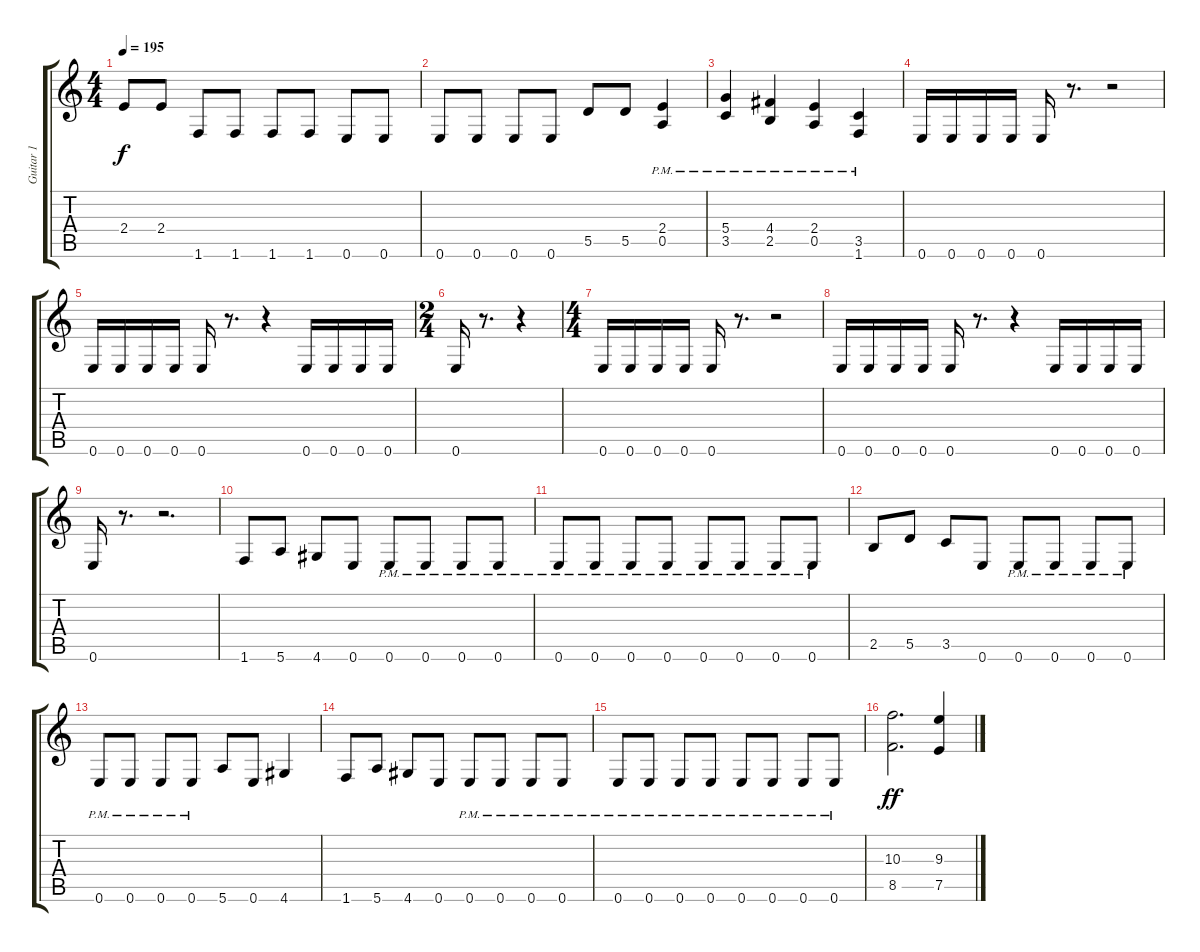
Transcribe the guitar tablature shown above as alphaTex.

\track ("Guitar 1" "Guitar 1") {instrument distortionguitar}
\staff {score tabs}
\tuning (E4 B3 G3 D3 A2 E2) {hide}
\ts (4 4)
\tempo 195
\clef g2
\ks c
2.4.8{dy f} 2.4.8 1.6.8 1.6.8 1.6.8 1.6.8 0.6.8 0.6.8 |
0.6.8 0.6.8 0.6.8 0.6.8 5.5.8 5.5.8 (2.4{pm} 0.5).4 |
(5.4 3.5{pm}).4 (4.4 2.5{pm}).4 (2.4 0.5{pm}).4 (3.5 1.6{pm}).4 |
0.6.16 0.6.16 0.6.16 0.6.16 0.6.16 r.8{d} r.2 |
0.6.16 0.6.16 0.6.16 0.6.16 0.6.16 r.8{d} r.4 0.6.16 0.6.16 0.6.16 0.6.16 |
\ts (2 4)
0.6.16 r.8{d} r.4 |
\ts (4 4)
0.6.16 0.6.16 0.6.16 0.6.16 0.6.16 r.8{d} r.2 |
0.6.16 0.6.16 0.6.16 0.6.16 0.6.16 r.8{d} r.4 0.6.16 0.6.16 0.6.16 0.6.16 |
0.6.16 r.8{d} r.2{d} |
1.6.8 5.6.8 4.6.8 0.6.8 0.6{pm}.8 0.6{pm}.8 0.6{pm}.8 0.6{pm}.8 |
0.6{pm}.8 0.6{pm}.8 0.6{pm}.8 0.6{pm}.8 0.6{pm}.8 0.6{pm}.8 0.6{pm}.8 0.6{pm}.8 |
2.5.8 5.5.8 3.5.8 0.6.8 0.6{pm}.8 0.6{pm}.8 0.6{pm}.8 0.6{pm}.8 |
0.6{pm}.8 0.6{pm}.8 0.6{pm}.8 0.6{pm}.8 5.6.8 0.6.8 4.6.4 |
1.6.8 5.6.8 4.6.8 0.6.8 0.6{pm}.8 0.6{pm}.8 0.6{pm}.8 0.6{pm}.8 |
0.6{pm}.8 0.6{pm}.8 0.6{pm}.8 0.6{pm}.8 0.6{pm}.8 0.6{pm}.8 0.6{pm}.8 0.6{pm}.8 |
(10.3 8.5).2{d dy ff} (9.3 7.5).4
